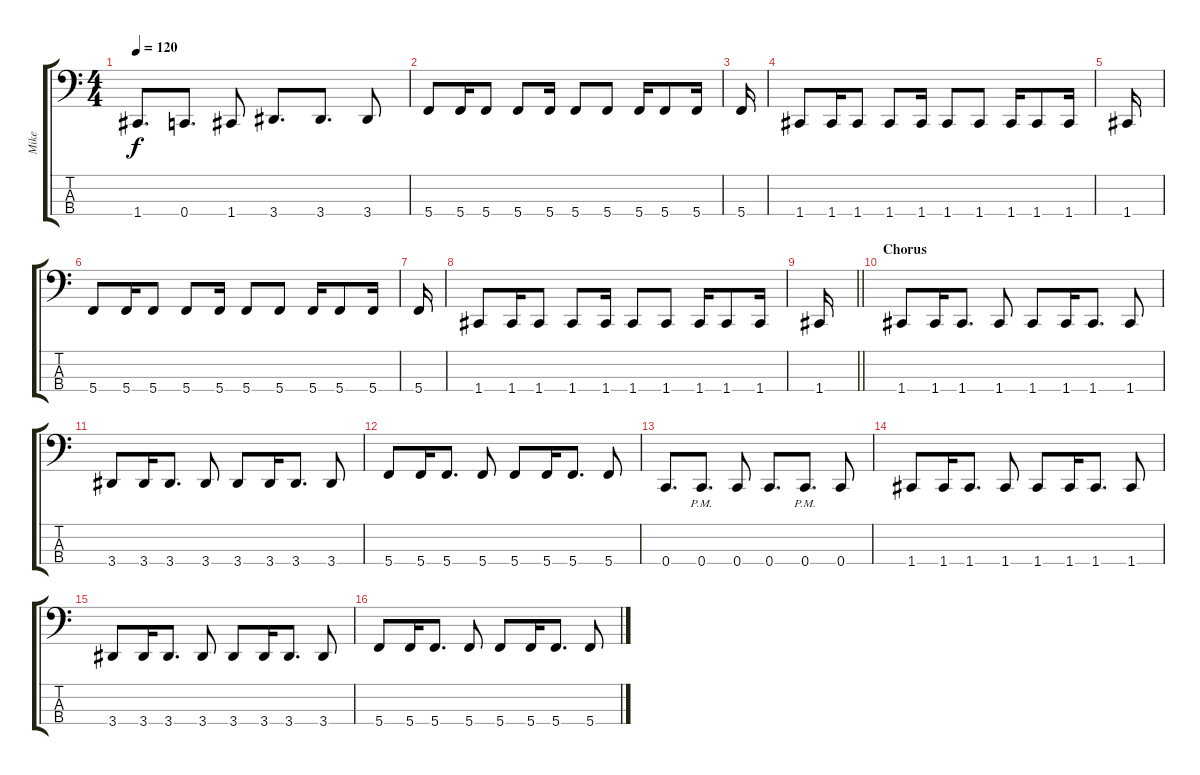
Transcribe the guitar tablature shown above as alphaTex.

\track ("Mike" "Mike") {instrument electricbasspick}
\staff {score tabs}
\tuning (F2 C2 G1 C1) {hide}
\ts (4 4)
\tempo 120
\clef f4
\ks c
1.4.8{d dy f} 0.4.8{d} 1.4.8 3.4.8{d} 3.4.8{d} 3.4.8 |
5.4.8 5.4.16 5.4.8 5.4.8 5.4.16 5.4.8 5.4.8 5.4.16 5.4.8 5.4.16 |
5.4.16 |
1.4.8 1.4.16 1.4.8 1.4.8 1.4.16 1.4.8 1.4.8 1.4.16 1.4.8 1.4.16 |
1.4.16 |
5.4.8 5.4.16 5.4.8 5.4.8 5.4.16 5.4.8 5.4.8 5.4.16 5.4.8 5.4.16 |
5.4.16 |
1.4.8 1.4.16 1.4.8 1.4.8 1.4.16 1.4.8 1.4.8 1.4.16 1.4.8 1.4.16 |
\barLineRight lightlight
1.4.16 |
\section ("" "Chorus")
1.4.8 1.4.16 1.4.8{d} 1.4.8 1.4.8 1.4.16 1.4.8{d} 1.4.8 |
3.4.8 3.4.16 3.4.8{d} 3.4.8 3.4.8 3.4.16 3.4.8{d} 3.4.8 |
5.4.8 5.4.16 5.4.8{d} 5.4.8 5.4.8 5.4.16 5.4.8{d} 5.4.8 |
0.4.8{d} 0.4{pm}.8{d} 0.4.8 0.4.8{d} 0.4{pm}.8{d} 0.4.8 |
1.4.8 1.4.16 1.4.8{d} 1.4.8 1.4.8 1.4.16 1.4.8{d} 1.4.8 |
3.4.8 3.4.16 3.4.8{d} 3.4.8 3.4.8 3.4.16 3.4.8{d} 3.4.8 |
5.4.8 5.4.16 5.4.8{d} 5.4.8 5.4.8 5.4.16 5.4.8{d} 5.4.8
